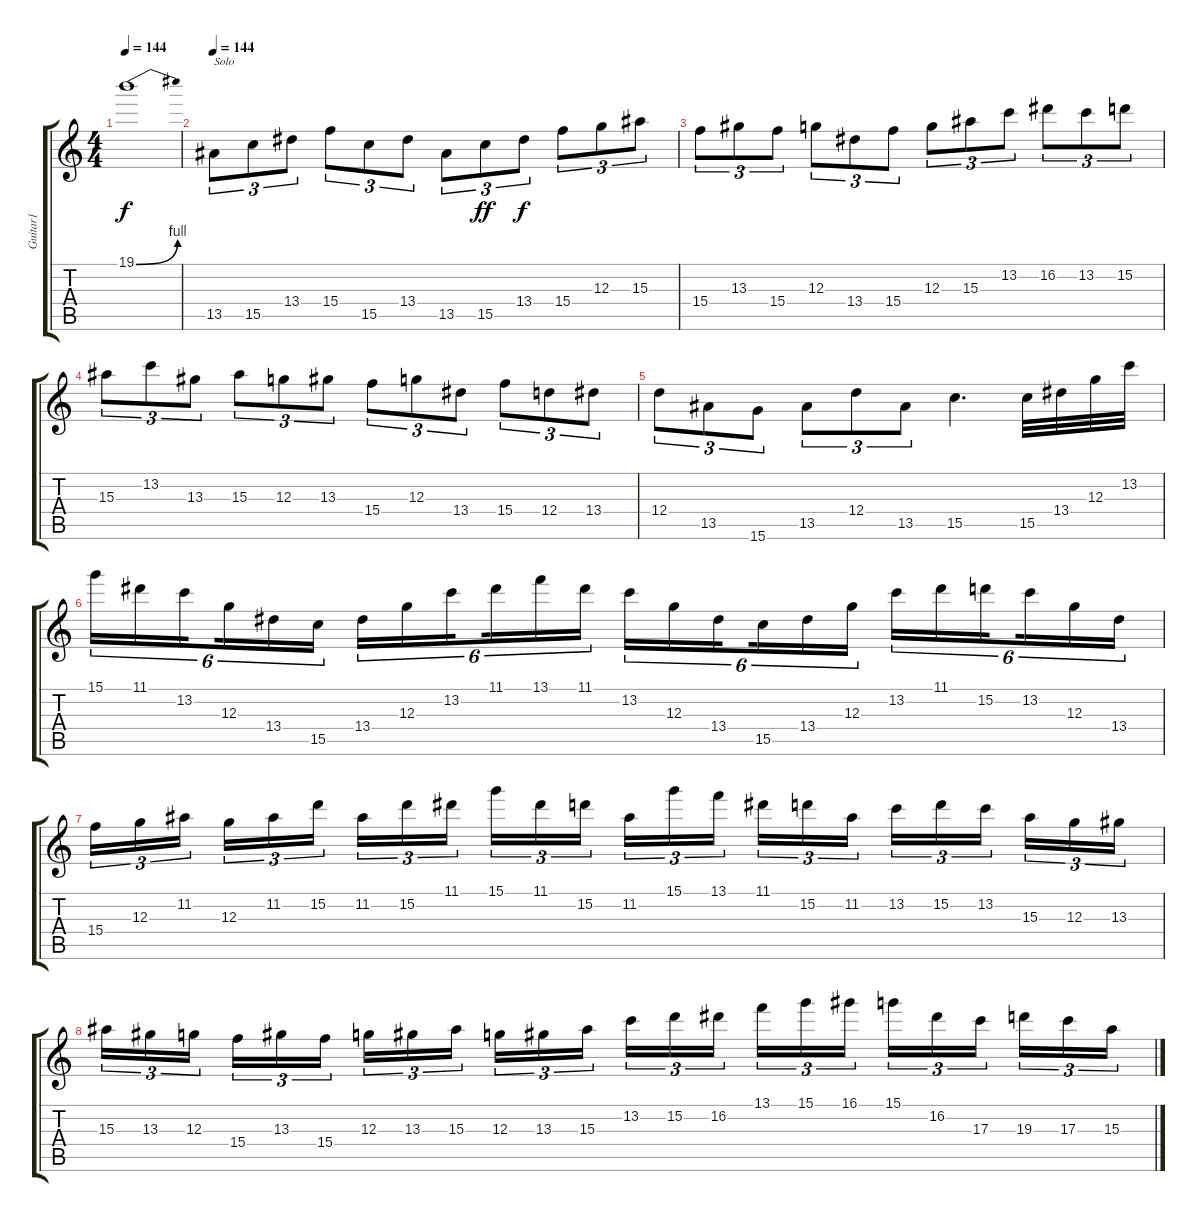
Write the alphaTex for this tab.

\track ("Guitar1" "Guitar1") {instrument acousticguitarnylon}
\staff {score tabs}
\tuning (E4 B3 G3 D3 A2 E2) {hide}
\ts (4 4)
\tempo 144
\clef g2
\ks c
19.1{be (bend 0 0 60 4)}.1{dy f} |
\tempo 144
13.5.8{tu (3 2) txt "Solo" instrument distortionguitar} 15.5.8{tu (3 2)} 13.4.8{tu (3 2)} 15.4.8{tu (3 2)} 15.5.8{tu (3 2)} 13.4.8{tu (3 2)} 13.5.8{tu (3 2)} 15.5.8{tu (3 2) dy ff} 13.4.8{tu (3 2) dy f} 15.4.8{tu (3 2)} 12.3.8{tu (3 2)} 15.3.8{tu (3 2)} |
15.4.8{tu (3 2)} 13.3.8{tu (3 2)} 15.4.8{tu (3 2)} 12.3.8{tu (3 2)} 13.4.8{tu (3 2)} 15.4.8{tu (3 2)} 12.3.8{tu (3 2)} 15.3.8{tu (3 2)} 13.2.8{tu (3 2)} 16.2.8{tu (3 2)} 13.2.8{tu (3 2)} 15.2.8{tu (3 2)} |
15.3.8{tu (3 2)} 13.2.8{tu (3 2)} 13.3.8{tu (3 2)} 15.3.8{tu (3 2)} 12.3.8{tu (3 2)} 13.3.8{tu (3 2)} 15.4.8{tu (3 2)} 12.3.8{tu (3 2)} 13.4.8{tu (3 2)} 15.4.8{tu (3 2)} 12.4.8{tu (3 2)} 13.4.8{tu (3 2)} |
12.4.8{tu (3 2)} 13.5.8{tu (3 2)} 15.6.8{tu (3 2)} 13.5.8{tu (3 2)} 12.4.8{tu (3 2)} 13.5.8{tu (3 2)} 15.5.4{d} 15.5.32 13.4.32 12.3.32 13.2.32 |
15.1.16{tu (6 4)} 11.1.16{tu (6 4)} 13.2.16{tu (6 4) beam splitsecondary} 12.3.16{tu (6 4)} 13.4.16{tu (6 4)} 15.5.16{tu (6 4)} 13.4.16{tu (6 4)} 12.3.16{tu (6 4)} 13.2.16{tu (6 4) beam splitsecondary} 11.1.16{tu (6 4)} 13.1.16{tu (6 4)} 11.1.16{tu (6 4)} 13.2.16{tu (6 4)} 12.3.16{tu (6 4)} 13.4.16{tu (6 4) beam splitsecondary} 15.5.16{tu (6 4)} 13.4.16{tu (6 4)} 12.3.16{tu (6 4)} 13.2.16{tu (6 4)} 11.1.16{tu (6 4)} 15.2.16{tu (6 4) beam splitsecondary} 13.2.16{tu (6 4)} 12.3.16{tu (6 4)} 13.4.16{tu (6 4)} |
15.4.16{tu (3 2)} 12.3.16{tu (3 2)} 11.2.16{tu (3 2) beam splitsecondary} 12.3.16{tu (3 2)} 11.2.16{tu (3 2)} 15.2.16{tu (3 2)} 11.2.16{tu (3 2)} 15.2.16{tu (3 2)} 11.1.16{tu (3 2) beam splitsecondary} 15.1.16{tu (3 2)} 11.1.16{tu (3 2)} 15.2.16{tu (3 2)} 11.2.16{tu (3 2)} 15.1.16{tu (3 2)} 13.1.16{tu (3 2) beam splitsecondary} 11.1.16{tu (3 2)} 15.2.16{tu (3 2)} 11.2.16{tu (3 2)} 13.2.16{tu (3 2)} 15.2.16{tu (3 2)} 13.2.16{tu (3 2) beam splitsecondary} 15.3.16{tu (3 2)} 12.3.16{tu (3 2)} 13.3.16{tu (3 2)} |
15.3.16{tu (3 2)} 13.3.16{tu (3 2)} 12.3.16{tu (3 2) beam splitsecondary} 15.4.16{tu (3 2)} 13.3.16{tu (3 2)} 15.4.16{tu (3 2)} 12.3.16{tu (3 2)} 13.3.16{tu (3 2)} 15.3.16{tu (3 2) beam splitsecondary} 12.3.16{tu (3 2)} 13.3.16{tu (3 2)} 15.3.16{tu (3 2)} 13.2.16{tu (3 2)} 15.2.16{tu (3 2)} 16.2.16{tu (3 2) beam splitsecondary} 13.1.16{tu (3 2)} 15.1.16{tu (3 2)} 16.1.16{tu (3 2)} 15.1.16{tu (3 2)} 16.2.16{tu (3 2)} 17.3.16{tu (3 2) beam splitsecondary} 19.3.16{tu (3 2)} 17.3.16{tu (3 2)} 15.3.16{tu (3 2)}
